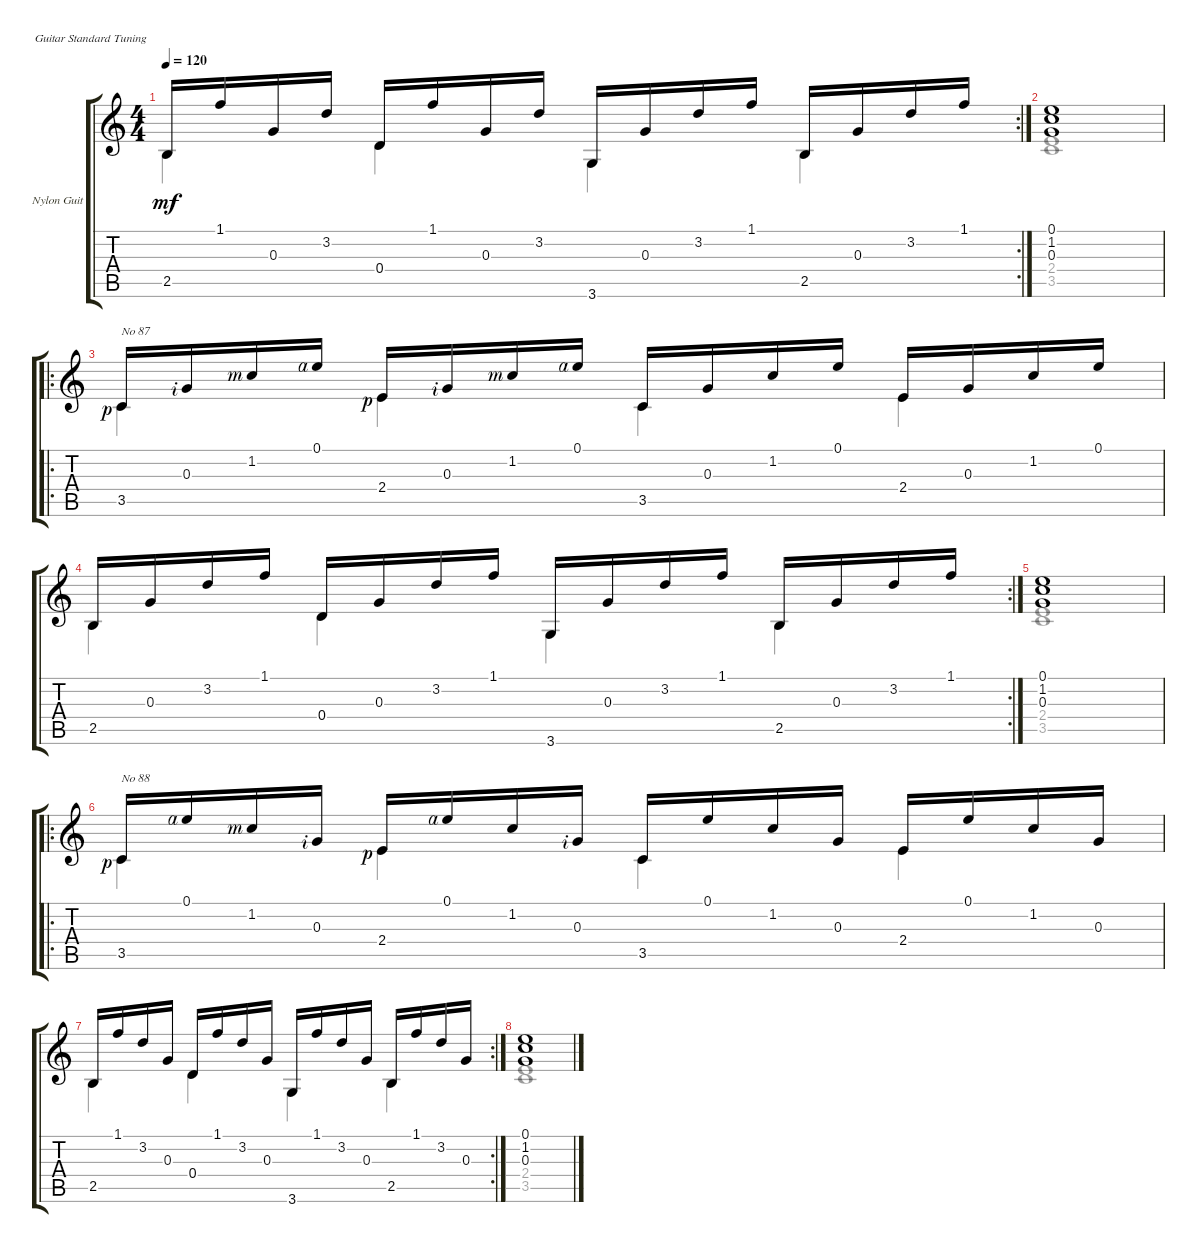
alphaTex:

\defaultSystemsLayout 4
\bracketExtendMode groupsimilarinstruments
\firstSystemTrackNameOrientation horizontal
\otherSystemsTrackNameOrientation horizontal
\track ("Nylon Guitar" "Nylon Guit") {instrument acousticguitarsteel}
\staff {score tabs}
\tuning (E4 B3 G3 D3 A2 E2)
\voice
\rc 2
\ts (4 4)
\tempo 120
\clef g2
\scale
0.4
\ks c
2.5.16{dy mf} 1.1.16 0.3.16 3.2.16 0.4.16 1.1.16 0.3.16 3.2.16 3.6.16 0.3.16 3.2.16 1.1.16 2.5.16 0.3.16 3.2.16 1.1.16 |
\scale
0.0992806 (0.1 1.2 0.3).1 |
\ro
\scale
0.509887 3.5{rf 1}.16{txt "No 87"} 0.3{rf 2}.16 1.2{rf 3}.16 0.1{rf 4}.16 2.4{rf 1}.16 0.3{rf 2}.16 1.2{rf 3}.16 0.1{rf 4}.16 3.5.16 0.3.16 1.2.16 0.1.16 2.4.16 0.3.16 1.2.16 0.1.16 |
\rc 2
\scale
0.392655 2.5.16 0.3.16 3.2.16 1.1.16 0.4.16 0.3.16 3.2.16 1.1.16 3.6.16 0.3.16 3.2.16 1.1.16 2.5.16 0.3.16 3.2.16 1.1.16 |
\scale
0.0974576 (0.1 1.2 0.3).1 |
\ro
\scale
0.509887 3.5{rf 1}.16{txt "No 88"} 0.1{rf 4}.16 1.2{rf 3}.16 0.3{rf 2}.16 2.4{rf 1}.16 0.1{rf 4}.16 1.2.16 0.3{rf 2}.16 3.5.16 0.1.16 1.2.16 0.3.16 2.4.16 0.1.16 1.2.16 0.3.16 |
\rc 2
\scale
0.392655 2.5.16 1.1.16 3.2.16 0.3.16 0.4.16 1.1.16 3.2.16 0.3.16 3.6.16 1.1.16 3.2.16 0.3.16 2.5.16 1.1.16 3.2.16 0.3.16 |
\scale
0.0974576 (0.1 1.2 0.3).1
\voice
\clef g2
\ottava regular
\simile none
\scale
0.4
\ks c
2.5.4{dy mf} 0.4.4 3.6.4 2.5.4 |
\scale
0.0992806 (2.4 3.5).1 |
\scale
0.509887 3.5{rf 1}.4 2.4{rf 1}.4 3.5.4 2.4.4 |
\scale
0.392655 2.5.4 0.4.4 3.6.4 2.5.4 |
\scale
0.0974576 (2.4 3.5).1 |
\scale
0.509887 3.5{rf 1}.4 2.4{rf 1}.4 3.5.4 2.4.4 |
\scale
0.392655 2.5.4 0.4.4 3.6.4 2.5.4 |
\scale
0.0974576 (2.4 3.5).1
